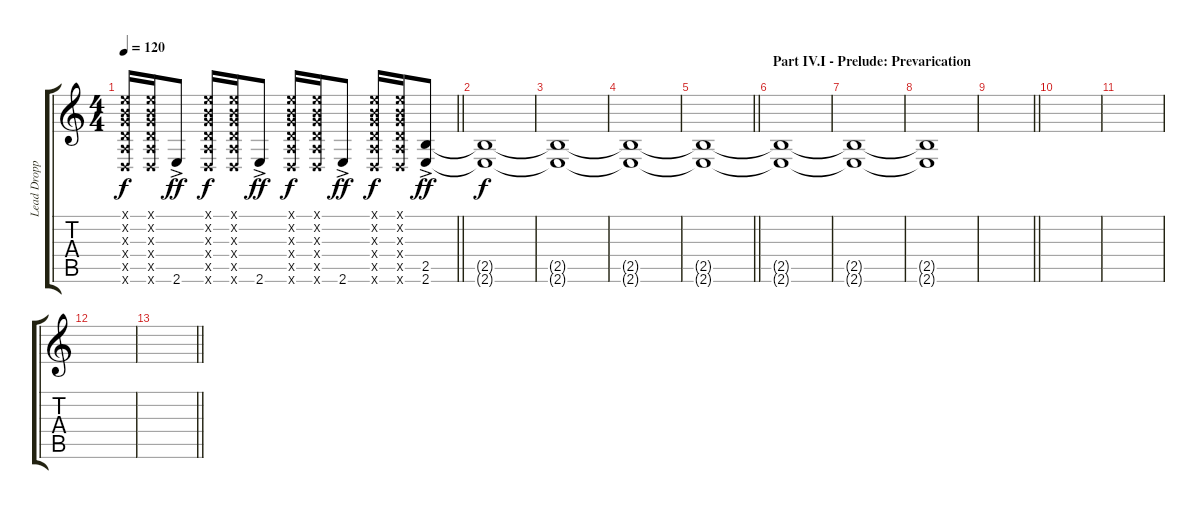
\track ("Lead Dropped D " "Lead Dropp") {instrument distortionguitar}
\staff {score tabs}
\tuning (E4 B3 G3 D3 A2 D2) {hide}
\ts (4 4)
\tempo 120
\clef g2
\barLineRight lightlight
\ks c
(0.1{x} 0.2{x} 0.3{x} 0.4{x} 0.5{x} 0.6{x}).16{dy f} (0.1{x} 0.2{x} 0.3{x} 0.4{x} 0.5{x} 0.6{x}).16 2.6{ac}.8{dy ff} (0.1{x} 0.2{x} 0.3{x} 0.4{x} 0.5{x} 0.6{x}).16{dy f} (0.1{x} 0.2{x} 0.3{x} 0.4{x} 0.5{x} 0.6{x}).16 2.6{ac}.8{dy ff} (0.1{x} 0.2{x} 0.3{x} 0.4{x} 0.5{x} 0.6{x}).16{dy f} (0.1{x} 0.2{x} 0.3{x} 0.4{x} 0.5{x} 0.6{x}).16 2.6{ac}.8{dy ff} (0.1{x} 0.2{x} 0.3{x} 0.4{x} 0.5{x} 0.6{x}).16{dy f} (0.1{x} 0.2{x} 0.3{x} 0.4{x} 0.5{x} 0.6{x}).16 (2.5 2.6{ac}).8{dy ff} |
(2.5{t} 2.6{t}).1{dy f} |
(2.5{t} 2.6{t}).1 |
(2.5{t} 2.6{t}).1{volume 12} |
\barLineRight lightlight
(2.5{t} 2.6{t}).1 |
\section ("" "Part IV.I - Prelude: Prevarication")
(2.5{t} 2.6{t}).1{volume 0} |
(2.5{t} 2.6{t}).1 |
(2.5{t} 2.6{t}).1 |
\barLineRight lightlight
|
|
|
|
\barLineRight lightlight
